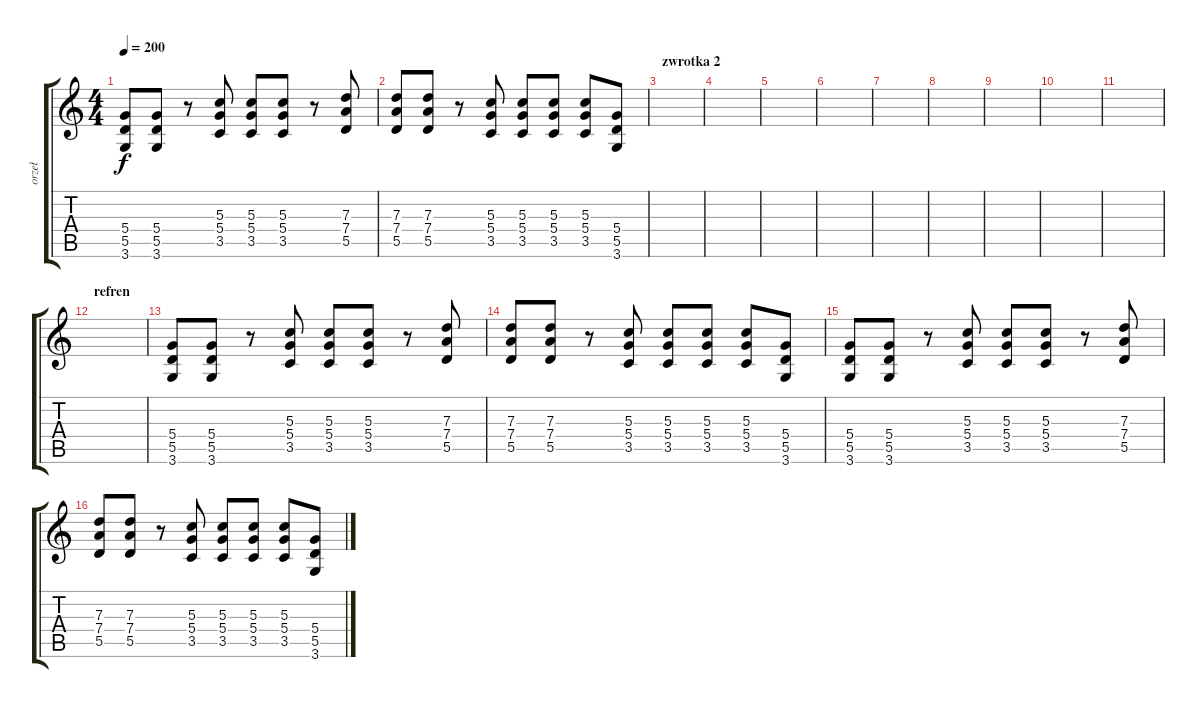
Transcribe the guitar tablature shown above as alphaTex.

\track ("orzeł" "orzeł") {instrument electricguitarclean}
\staff {score tabs}
\tuning (E4 B3 G3 D3 A2 E2) {hide}
\ts (4 4)
\tempo 200
\clef g2
\ks c
(5.4 5.5 3.6).8{dy f} (5.4 5.5 3.6).8 r.8 (5.3 5.4 3.5).8 (5.3 5.4 3.5).8 (5.3 5.4 3.5).8 r.8 (7.3 7.4 5.5).8 |
(7.3 7.4 5.5).8 (7.3 7.4 5.5).8 r.8 (5.3 5.4 3.5).8 (5.3 5.4 3.5).8 (5.3 5.4 3.5).8 (5.3 5.4 3.5).8 (5.4 5.5 3.6).8 |
\section ("" "zwrotka 2")
|
|
|
|
|
|
|
|
|
\section ("" "refren")
|
(5.4 5.5 3.6).8 (5.4 5.5 3.6).8 r.8 (5.3 5.4 3.5).8 (5.3 5.4 3.5).8 (5.3 5.4 3.5).8 r.8 (7.3 7.4 5.5).8 |
(7.3 7.4 5.5).8 (7.3 7.4 5.5).8 r.8 (5.3 5.4 3.5).8 (5.3 5.4 3.5).8 (5.3 5.4 3.5).8 (5.3 5.4 3.5).8 (5.4 5.5 3.6).8 |
(5.4 5.5 3.6).8 (5.4 5.5 3.6).8 r.8 (5.3 5.4 3.5).8 (5.3 5.4 3.5).8 (5.3 5.4 3.5).8 r.8 (7.3 7.4 5.5).8 |
(7.3 7.4 5.5).8 (7.3 7.4 5.5).8 r.8 (5.3 5.4 3.5).8 (5.3 5.4 3.5).8 (5.3 5.4 3.5).8 (5.3 5.4 3.5).8 (5.4 5.5 3.6).8
